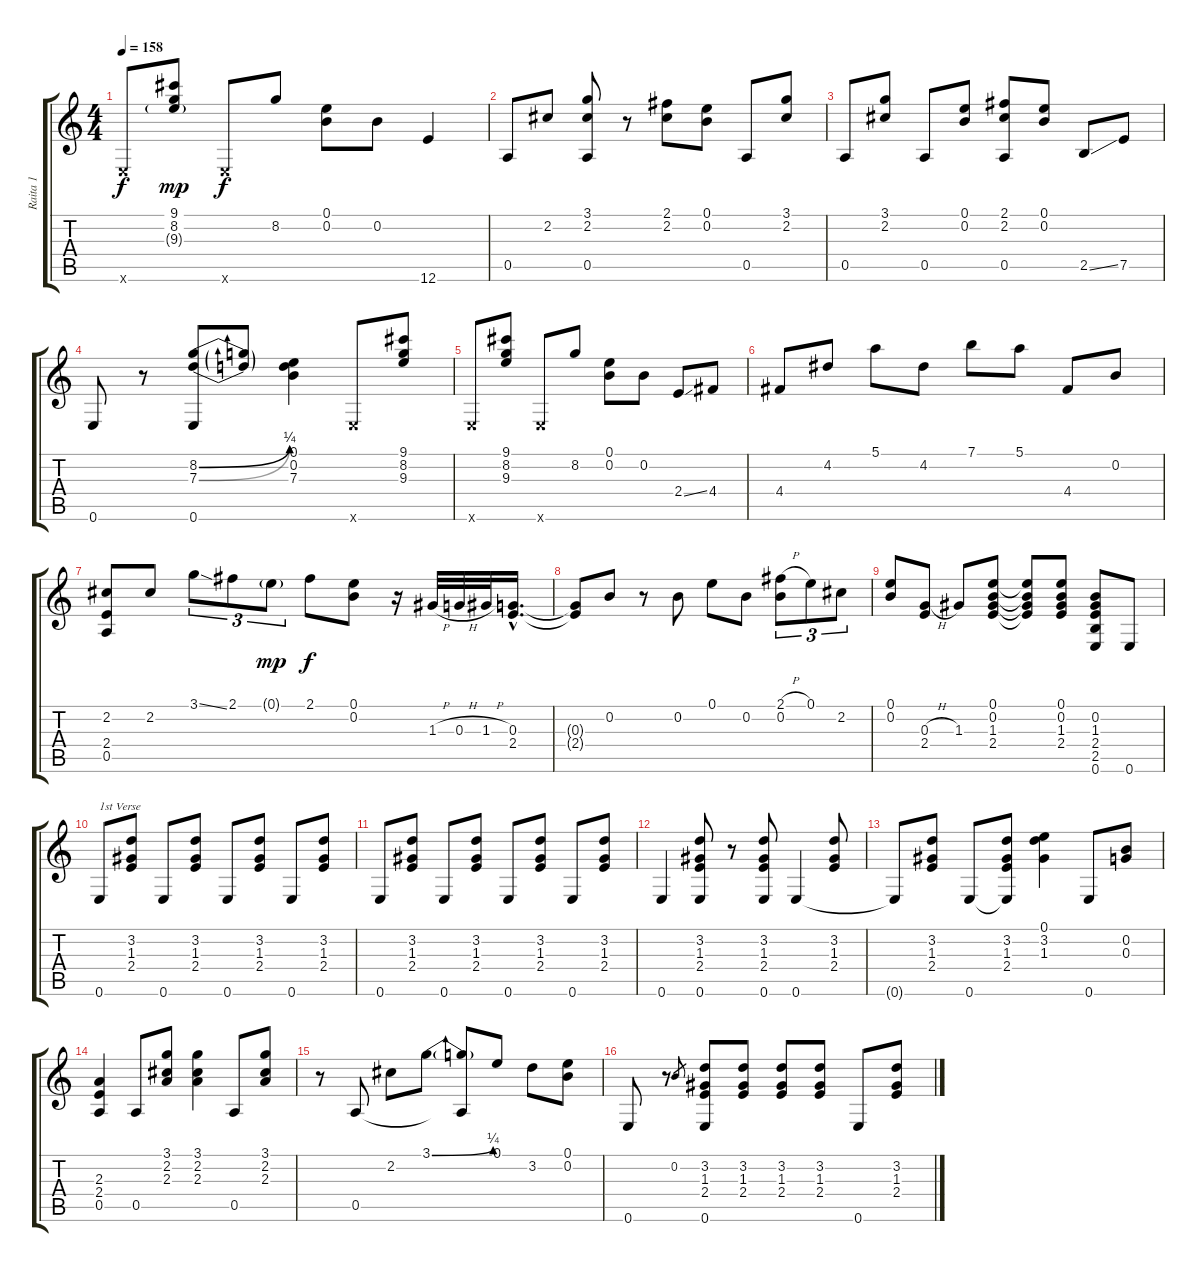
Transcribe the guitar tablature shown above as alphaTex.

\track ("Raita 1" "Raita 1") {instrument acousticguitarnylon}
\staff {score tabs}
\tuning (E4 B3 G3 D3 A2 E2) {hide}
\ts (4 4)
\tempo 158
\clef g2
\ks c
0.6{x}.8{dy f} (9.1 8.2 9.3{g}).8{dy mp} 0.6{x}.8{dy f} 8.2.8 (0.1 0.2).8 0.2.8 12.6.4 |
0.5.8 2.2.8 (3.1 2.2 0.5).8 r.8 (2.1 2.2).8 (0.1 0.2).8 0.5.8 (3.1 2.2).8 |
0.5.8 (3.1 2.2).8 0.5.8 (0.1 0.2).8 (2.1 2.2 0.5).8 (0.1 0.2).8 2.5{ss}.8 7.5.8 |
0.6.8 r.8 (8.2{be (bend 0 0 60 1)} 7.3{be (bend 0 0 60 1)} 0.6).8 (8.2{t} 7.3{t}).8 (0.1 0.2 7.3).4 0.6{x}.8 (9.1 8.2 9.3).8 |
0.6{x}.8 (9.1 8.2 9.3).8 0.6{x}.8 8.2.8 (0.1 0.2).8 0.2.8 2.4{ss}.8 4.4.8 |
4.4.8 4.2.8 5.1.8 4.2.8 7.1.8 5.1.8 4.4.8 0.2.8 |
(2.2 2.4 0.5).8 2.2.8 3.1{ss}.8{tu (3 2)} 2.1.8{tu (3 2)} 0.1{g}.8{tu (3 2) dy mp} 2.1.8{dy f} (0.1 0.2).8 r.16 1.3{h}.32 0.3{h}.32 1.3{h}.32 (0.3{hac} 2.4{hac}).16{d} |
(0.3{t} 2.4{t}).8 0.2.8 r.8 0.2.8 0.1.8 0.2.8 (2.1{h} 0.2).8{tu (3 2)} 0.1.8{tu (3 2)} 2.2.8{tu (3 2)} |
(0.1 0.2).8 (0.3{h} 2.4).8 1.3.8 (0.1 0.2 1.3 2.4).8 (0.1{t} 0.2{t} 1.3{t} 2.4{t}).8 (0.1 0.2 1.3 2.4).8 (0.2 1.3 2.4 2.5 0.6).8 0.6.8 |
0.6.8{txt "1st Verse"} (3.2 1.3 2.4).8 0.6.8 (3.2 1.3 2.4).8 0.6.8 (3.2 1.3 2.4).8 0.6.8 (3.2 1.3 2.4).8 |
0.6.8 (3.2 1.3 2.4).8 0.6.8 (3.2 1.3 2.4).8 0.6.8 (3.2 1.3 2.4).8 0.6.8 (3.2 1.3 2.4).8 |
0.6.4 (3.2 1.3 2.4 0.6).8 r.8 (3.2 1.3 2.4 0.6).8 0.6.4 (3.2 1.3 2.4).8 |
0.6{t}.8 (3.2 1.3 2.4).8 0.6.8 (3.2 1.3 2.4 0.6{t}).8 (0.1 3.2 1.3).4 0.6.8 (0.2 0.3).8 |
(2.3 2.4 0.5).4 0.5.8 (3.1 2.2 2.3).8 (3.1 2.2 2.3).4 0.5.8 (3.1 2.2 2.3).8 |
r.8 0.5.8 2.2.8 3.1{be (bend 0 0 60 1)}.8 (3.1{t} 0.5{t}).8 0.1.8 3.2.8 (0.1 0.2).8 |
0.6.8 r.8 0.2.8{gr} (3.2 1.3 2.4 0.6).8 (3.2 1.3 2.4).8 (3.2 1.3 2.4).8 (3.2 1.3 2.4).8 0.6.8 (3.2 1.3 2.4).8
